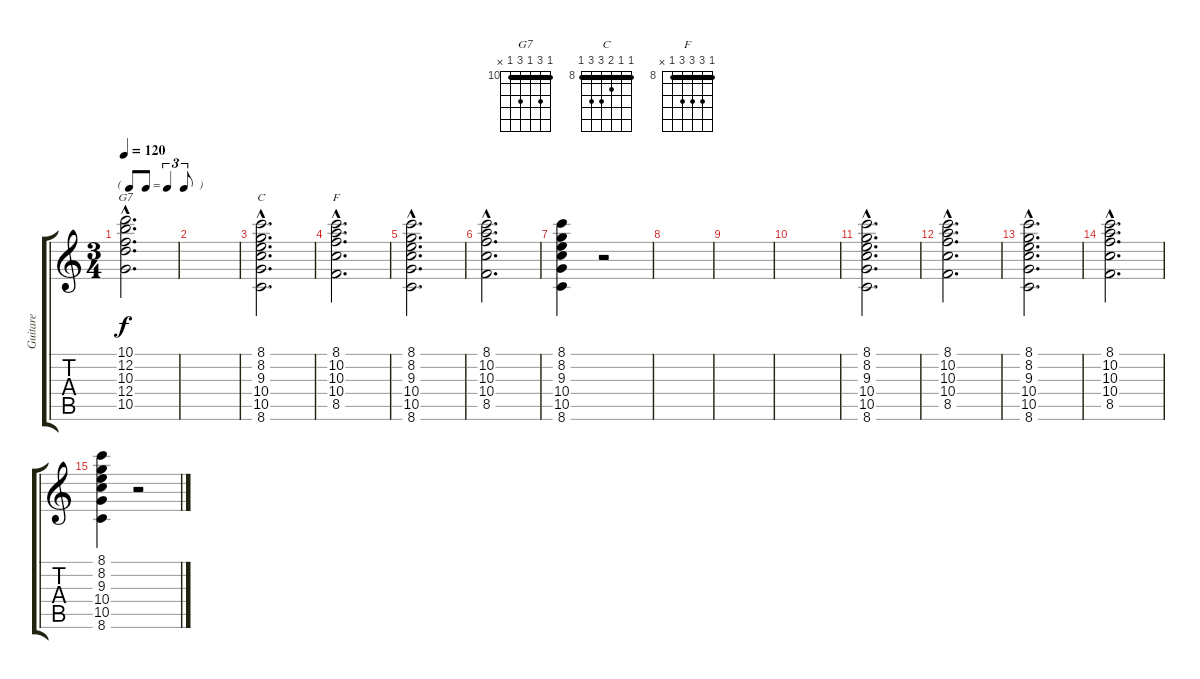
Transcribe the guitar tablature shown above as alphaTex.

\track ("Guitare" "Guitare") {instrument acousticguitarsteel}
\staff {score tabs}
\tuning (E4 B3 G3 D3 A2 E2) {hide}
\chord ("G7" 10 12 10 12 10 x) {firstfret 10 barre 10}
\chord ("C" 8 8 9 10 10 8) {firstfret 8 barre 8}
\chord ("F" 8 10 10 10 8 x) {firstfret 8 barre 8}
\ts (3 4)
\tf triplet8th
\tempo 120
\clef g2
\ks c
(10.1{hac} 12.2{hac} 10.3{hac} 12.4{hac} 10.5{hac}).2{d ch "G7" dy f} |
|
(8.1{hac} 8.2{hac} 9.3{hac} 10.4{hac} 10.5{hac} 8.6{hac}).2{d ch "C"} |
(8.1{hac} 10.2{hac} 10.3{hac} 10.4{hac} 8.5{hac}).2{d ch "F"} |
(8.1{hac} 8.2{hac} 9.3{hac} 10.4{hac} 10.5{hac} 8.6{hac}).2{d} |
(8.1{hac} 10.2{hac} 10.3{hac} 10.4{hac} 8.5{hac}).2{d} |
(8.1 8.2 9.3 10.4 10.5 8.6).4 r.2 |
|
|
|
(8.1{hac} 8.2{hac} 9.3{hac} 10.4{hac} 10.5{hac} 8.6{hac}).2{d} |
(8.1{hac} 10.2{hac} 10.3{hac} 10.4{hac} 8.5{hac}).2{d} |
(8.1{hac} 8.2{hac} 9.3{hac} 10.4{hac} 10.5{hac} 8.6{hac}).2{d} |
(8.1{hac} 10.2{hac} 10.3{hac} 10.4{hac} 8.5{hac}).2{d} |
(8.1 8.2 9.3 10.4 10.5 8.6).4 r.2
